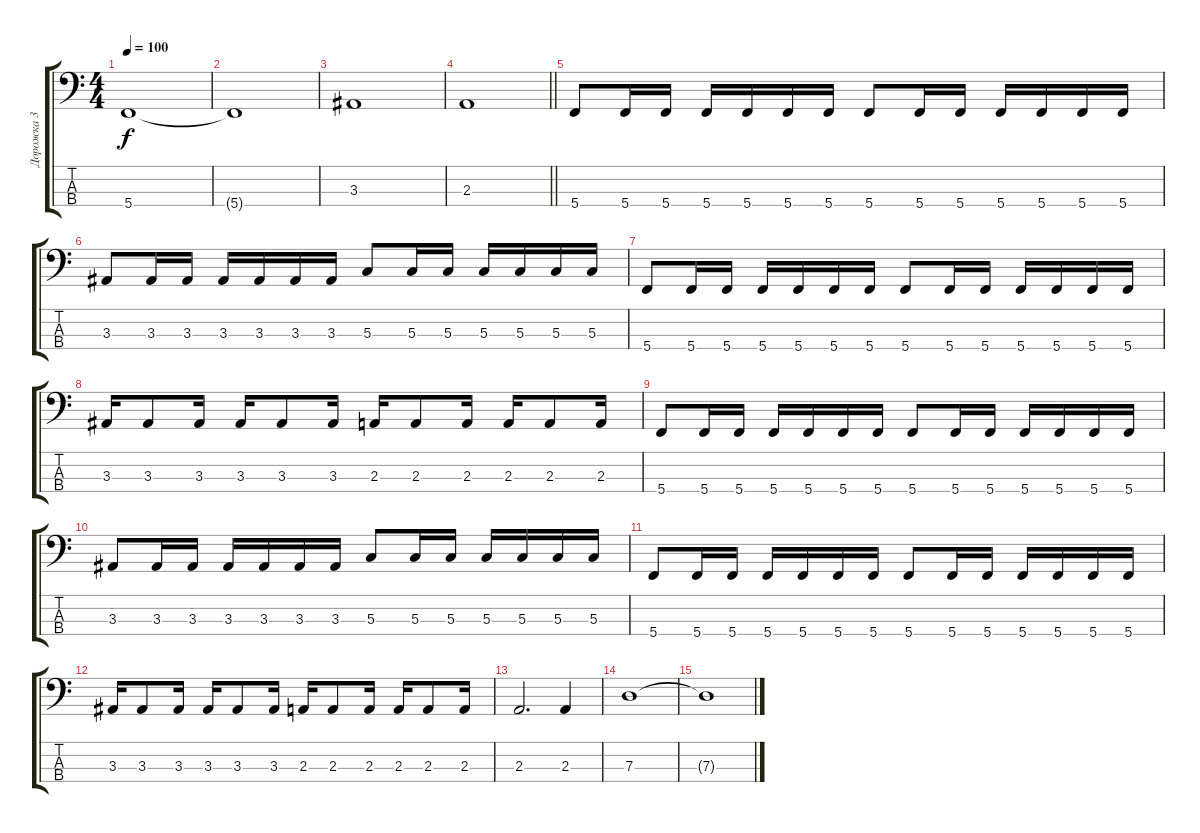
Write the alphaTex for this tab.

\track ("Дорожка 3" "Дорожка 3") {instrument electricbasspick}
\staff {score tabs}
\tuning (F2 C2 G1 C1) {hide}
\ts (4 4)
\tempo 100
\clef f4
\ks c
5.4.1{dy f} |
5.4{t}.1 |
3.3.1 |
\barLineRight lightlight
2.3.1 |
\section ("" "")
5.4.8 5.4.16 5.4.16 5.4.16 5.4.16 5.4.16 5.4.16 5.4.8 5.4.16 5.4.16 5.4.16 5.4.16 5.4.16 5.4.16 |
3.3.8 3.3.16 3.3.16 3.3.16 3.3.16 3.3.16 3.3.16 5.3.8 5.3.16 5.3.16 5.3.16 5.3.16 5.3.16 5.3.16 |
5.4.8 5.4.16 5.4.16 5.4.16 5.4.16 5.4.16 5.4.16 5.4.8 5.4.16 5.4.16 5.4.16 5.4.16 5.4.16 5.4.16 |
3.3.16 3.3.8 3.3.16 3.3.16 3.3.8 3.3.16 2.3.16 2.3.8 2.3.16 2.3.16 2.3.8 2.3.16 |
5.4.8 5.4.16 5.4.16 5.4.16 5.4.16 5.4.16 5.4.16 5.4.8 5.4.16 5.4.16 5.4.16 5.4.16 5.4.16 5.4.16 |
3.3.8 3.3.16 3.3.16 3.3.16 3.3.16 3.3.16 3.3.16 5.3.8 5.3.16 5.3.16 5.3.16 5.3.16 5.3.16 5.3.16 |
5.4.8 5.4.16 5.4.16 5.4.16 5.4.16 5.4.16 5.4.16 5.4.8 5.4.16 5.4.16 5.4.16 5.4.16 5.4.16 5.4.16 |
3.3.16 3.3.8 3.3.16 3.3.16 3.3.8 3.3.16 2.3.16 2.3.8 2.3.16 2.3.16 2.3.8 2.3.16 |
2.3.2{d} 2.3.4 |
7.3.1 |
7.3{t}.1
